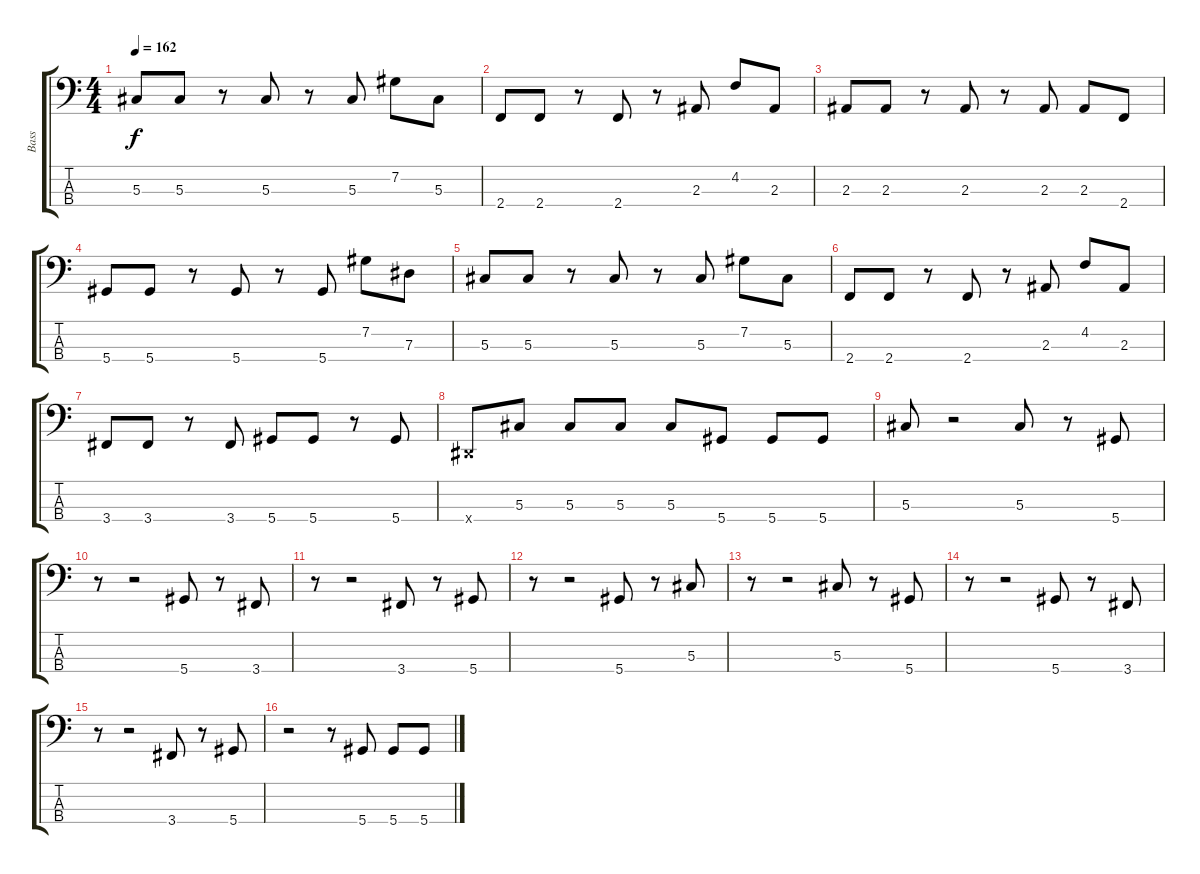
\track ("Bass" "Bass") {instrument electricbassfinger}
\staff {score tabs}
\tuning (Gb2 Db2 Ab1 Eb1) {hide}
\ts (4 4)
\tempo 162
\clef f4
\ks c
5.3.8{dy f} 5.3.8 r.8 5.3.8 r.8 5.3.8 7.2.8 5.3.8 |
2.4.8 2.4.8 r.8 2.4.8 r.8 2.3.8 4.2.8 2.3.8 |
2.3.8 2.3.8 r.8 2.3.8 r.8 2.3.8 2.3.8 2.4.8 |
5.4.8 5.4.8 r.8 5.4.8 r.8 5.4.8 7.2.8 7.3.8 |
5.3.8 5.3.8 r.8 5.3.8 r.8 5.3.8 7.2.8 5.3.8 |
2.4.8 2.4.8 r.8 2.4.8 r.8 2.3.8 4.2.8 2.3.8 |
3.4.8 3.4.8 r.8 3.4.8 5.4.8 5.4.8 r.8 5.4.8 |
0.4{x}.8 5.3.8 5.3.8 5.3.8 5.3.8 5.4.8 5.4.8 5.4.8 |
5.3.8 r.2 5.3.8 r.8 5.4.8 |
r.8 r.2 5.4.8 r.8 3.4.8 |
r.8 r.2 3.4.8 r.8 5.4.8 |
r.8 r.2 5.4.8 r.8 5.3.8 |
r.8 r.2 5.3.8 r.8 5.4.8 |
r.8 r.2 5.4.8 r.8 3.4.8 |
r.8 r.2 3.4.8 r.8 5.4.8 |
r.2 r.8 5.4.8 5.4.8 5.4.8
